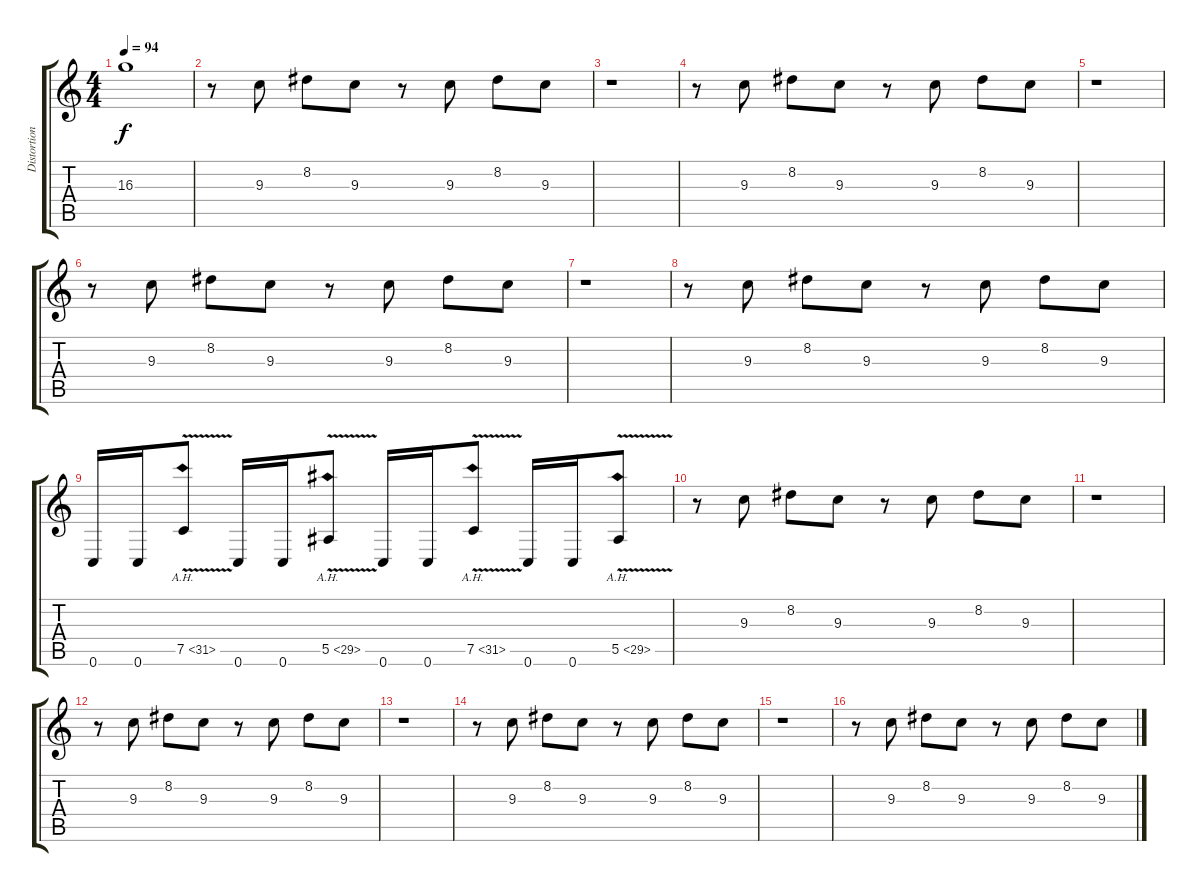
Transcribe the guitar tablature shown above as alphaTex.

\track ("Distortion Guitar" "Distortion") {solo instrument distortionguitar}
\staff {score tabs}
\tuning (C4 G3 Eb3 Bb2 F2 C2) {hide}
\ts (4 4)
\tempo 94
\clef g2
\ks c
16.3.1{dy f} |
r.8 9.3.8 8.2.8 9.3.8 r.8 9.3.8 8.2.8 9.3.8 |
r.1 |
r.8 9.3.8 8.2.8 9.3.8 r.8 9.3.8 8.2.8 9.3.8 |
r.1 |
r.8 9.3.8 8.2.8 9.3.8 r.8 9.3.8 8.2.8 9.3.8 |
r.1 |
r.8 9.3.8 8.2.8 9.3.8 r.8 9.3.8 8.2.8 9.3.8 |
0.6.16 0.6.16 7.5{ah 24 v}.8 0.6.16 0.6.16 5.5{ah 24 v}.8 0.6.16 0.6.16 7.5{ah 24 v}.8 0.6.16 0.6.16 5.5{ah 24 v}.8 |
r.8 9.3.8 8.2.8 9.3.8 r.8 9.3.8 8.2.8 9.3.8 |
r.1 |
r.8 9.3.8 8.2.8 9.3.8 r.8 9.3.8 8.2.8 9.3.8 |
r.1 |
r.8 9.3.8 8.2.8 9.3.8 r.8 9.3.8 8.2.8 9.3.8 |
r.1 |
r.8 9.3.8 8.2.8 9.3.8 r.8 9.3.8 8.2.8 9.3.8
